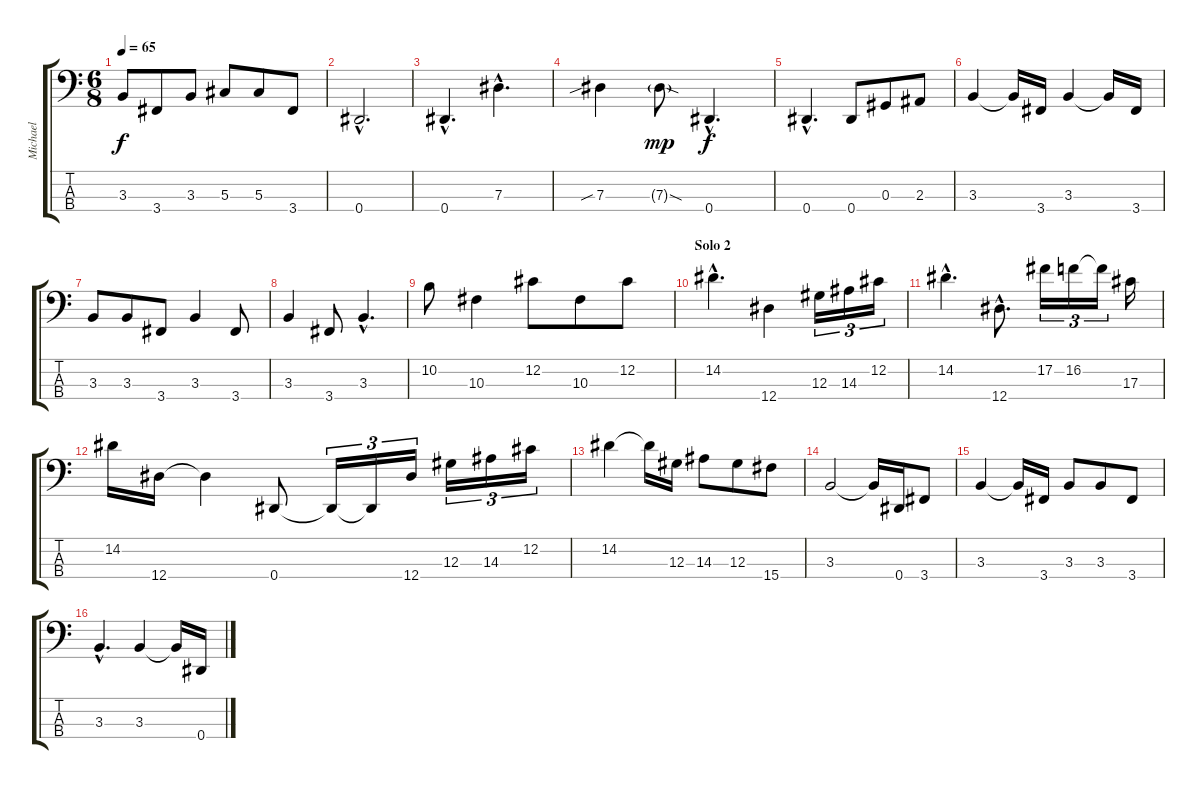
\track ("Michael" "Michael") {instrument electricbassfinger}
\staff {score tabs}
\tuning (Gb2 Db2 Ab1 Eb1) {hide}
\ts (6 8)
\tempo 65
\clef f4
\ks c
3.3.8{dy f} 3.4.8 3.3.8 5.3.8 5.3.8 3.4.8 |
0.4{hac}.2{d} |
0.4{hac}.4{d} 7.3{hac}.4{d} |
7.3{sib}.4 7.3{sod g}.8{dy mp} 0.4{hac}.4{d dy f} |
0.4{hac}.4{d} 0.4.8 0.3.8 2.3.8 |
3.3.4 3.3{t}.16 3.4.16 3.3.4 3.3{t}.16 3.4.16 |
3.3.8 3.3.8 3.4.8 3.3.4 3.4.8 |
3.3.4 3.4.8 3.3{hac}.4{d} |
10.2.8 10.3.4 12.2.8 10.3.8 12.2.8 |
\section ("" "Solo 2")
14.2{hac}.4{d} 12.4.4 12.3.16{tu (3 2)} 14.3.16{tu (3 2)} 12.2.16{tu (3 2)} |
14.2{hac}.4{d} 12.4{hac}.8{d} 17.2.16{tu (3 2)} 16.2.16{tu (3 2)} 16.2{t}.16{tu (3 2)} 17.3.16 |
14.2.16 12.4.16 12.4{t}.4 0.4.8 0.4{t}.16{tu (3 2)} 0.4{t}.16{tu (3 2)} 12.4.16{tu (3 2)} 12.3.16{tu (3 2)} 14.3.16{tu (3 2)} 12.2.16{tu (3 2)} |
14.2.4 14.2{t}.16 12.3.16 14.3.8 12.3.8 15.4.8 |
3.3.2 3.3{t}.16 0.4.16 3.4.8 |
3.3.4 3.3{t}.16 3.4.16 3.3.8 3.3.8 3.4.8 |
3.3{hac}.4{d} 3.3.4 3.3{t}.16 0.4.16
